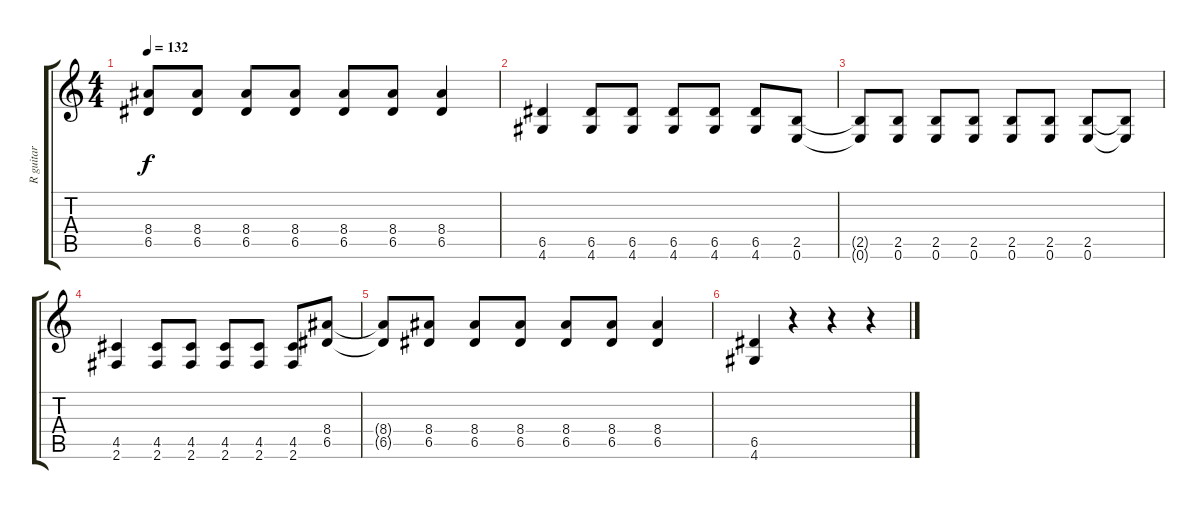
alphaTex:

\track ("R guitar" "R guitar") {instrument overdrivenguitar}
\staff {score tabs}
\tuning (E4 B3 G3 D3 A2 E2) {hide}
\ts (4 4)
\tempo 132
\clef g2
\ks c
(8.4{t} 6.5{t}).8{dy f} (8.4 6.5).8 (8.4 6.5).8 (8.4 6.5).8 (8.4 6.5).8 (8.4 6.5).8 (8.4 6.5).4 |
(6.5 4.6).4 (6.5 4.6).8 (6.5 4.6).8 (6.5 4.6).8 (6.5 4.6).8 (6.5 4.6).8 (2.5 0.6).8 |
(2.5{t} 0.6{t}).8 (2.5 0.6).8 (2.5 0.6).8 (2.5 0.6).8 (2.5 0.6).8 (2.5 0.6).8 (2.5 0.6).8 (2.5{t} 0.6{t}).8 |
(4.5 2.6).4 (4.5 2.6).8 (4.5 2.6).8 (4.5 2.6).8 (4.5 2.6).8 (4.5 2.6).8 (8.4 6.5).8 |
(8.4{t} 6.5{t}).8 (8.4 6.5).8 (8.4 6.5).8 (8.4 6.5).8 (8.4 6.5).8 (8.4 6.5).8 (8.4 6.5).4 |
(6.5 4.6).4 r.4 r.4 r.4
